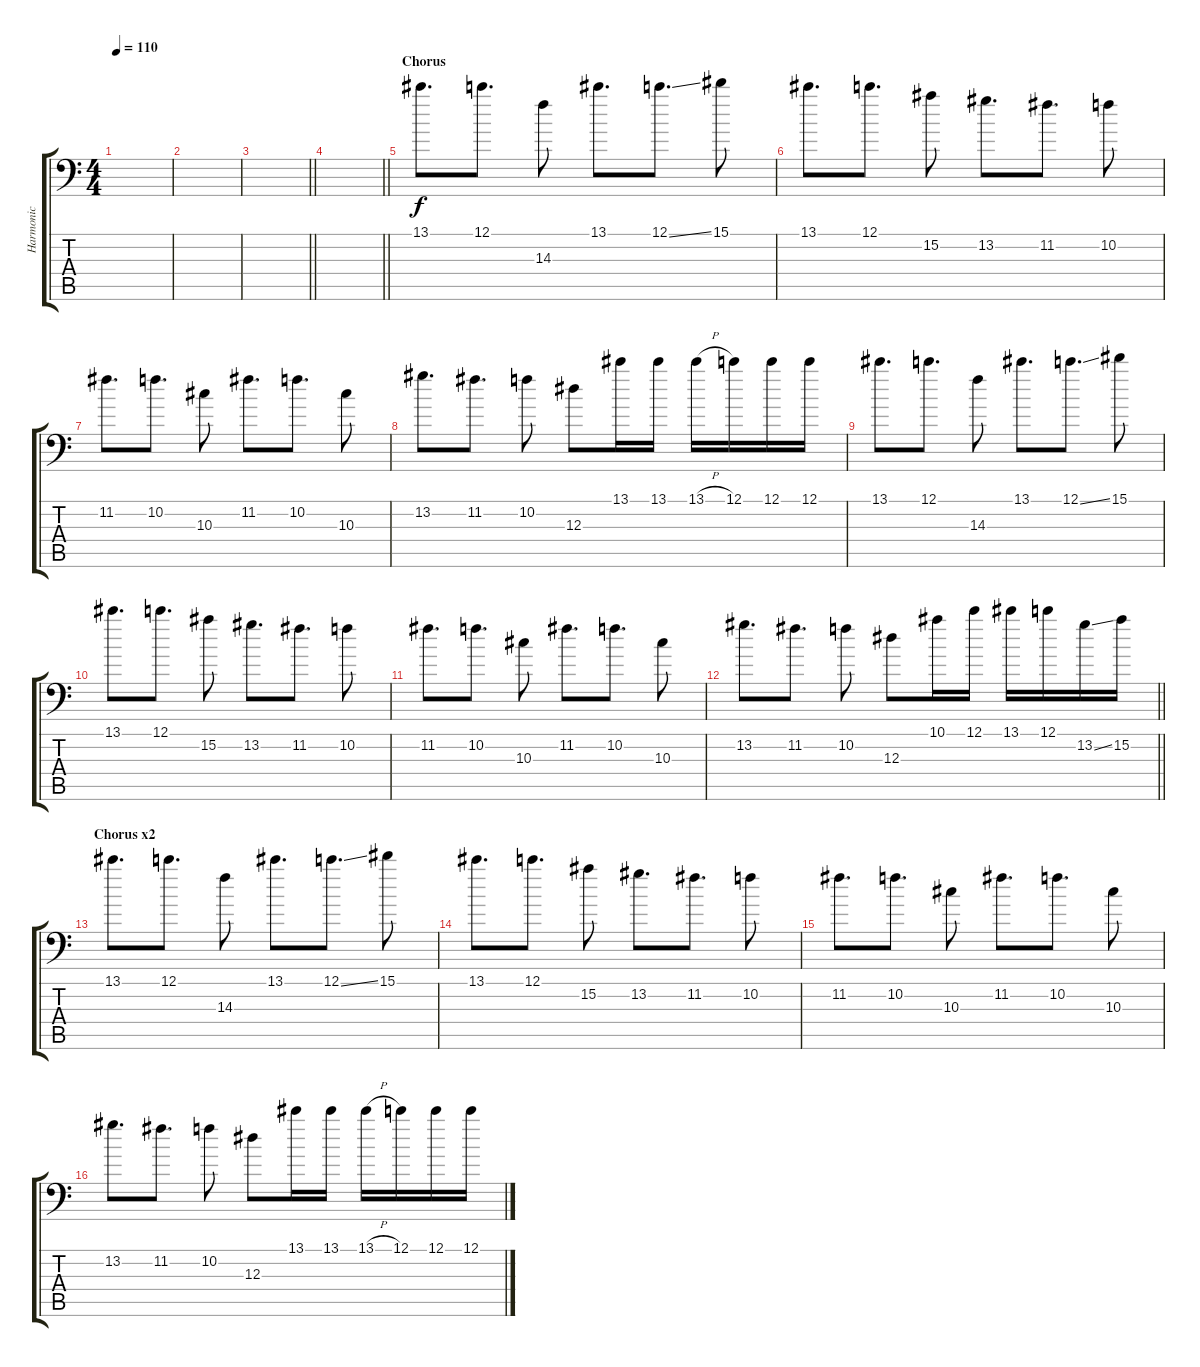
\track ("Harmonic" "Harmonic") {instrument distortionguitar}
\staff {score tabs}
\tuning (C4 G3 Eb3 Bb2 F2 Bb1) {hide}
\ts (4 4)
\tempo 110
\clef f4
\ks c
|
|
\barLineRight lightlight
|
\barLineRight lightlight
|
\section ("" "Chorus")
13.1.8{d} 12.1.8{d} 14.3.8 13.1.8{d} 12.1{ss}.8{d} 15.1.8 |
13.1.8{d} 12.1.8{d} 15.2.8 13.2.8{d} 11.2.8{d} 10.2.8 |
11.2.8{d} 10.2.8{d} 10.3.8 11.2.8{d} 10.2.8{d} 10.3.8 |
13.2.8{d} 11.2.8{d} 10.2.8 12.3.8 13.1.16 13.1.16 13.1{h}.16 12.1.16 12.1.16 12.1.16 |
13.1.8{d} 12.1.8{d} 14.3.8 13.1.8{d} 12.1{ss}.8{d} 15.1.8 |
13.1.8{d} 12.1.8{d} 15.2.8 13.2.8{d} 11.2.8{d} 10.2.8 |
11.2.8{d} 10.2.8{d} 10.3.8 11.2.8{d} 10.2.8{d} 10.3.8 |
\barLineRight lightlight
13.2.8{d} 11.2.8{d} 10.2.8 12.3.8 10.1.16 12.1.16 13.1.16 12.1.16 13.2{ss}.16 15.2.16 |
\section ("" "Chorus x2")
13.1.8{d} 12.1.8{d} 14.3.8 13.1.8{d} 12.1{ss}.8{d} 15.1.8 |
13.1.8{d} 12.1.8{d} 15.2.8 13.2.8{d} 11.2.8{d} 10.2.8 |
11.2.8{d} 10.2.8{d} 10.3.8 11.2.8{d} 10.2.8{d} 10.3.8 |
13.2.8{d} 11.2.8{d} 10.2.8 12.3.8 13.1.16 13.1.16 13.1{h}.16 12.1.16 12.1.16 12.1.16
